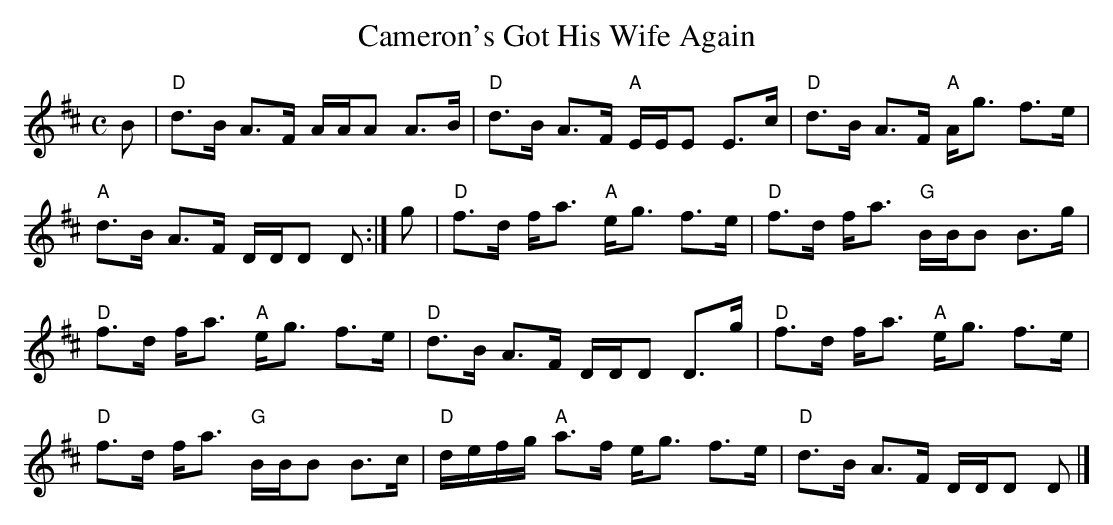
X:1
T:Cameron's Got His Wife Again
M:C
L:1/8
K:D
B | "D"d>B A>F A/A/A A>B | "D"d>B A>F "A"E/E/E E>c |"D"d>B A>F "A"A<g f>e |
"A"d>B A>F D/D/D D :| g | "D"f>d f<a "A"e<g f>e | "D"f>d f<a "G"B/B/B B>g |
"D"f>d f<a "A"e<g f>e | "D"d>B A>F D/D/D D>g | "D"f>d f<a "A"e<g f>e |
"D"f>d f<a "G"B/B/B B>c | "D"d/e/f/g/ "A"a>f e<g f>e | "D"d>B A>F D/D/D D |]
